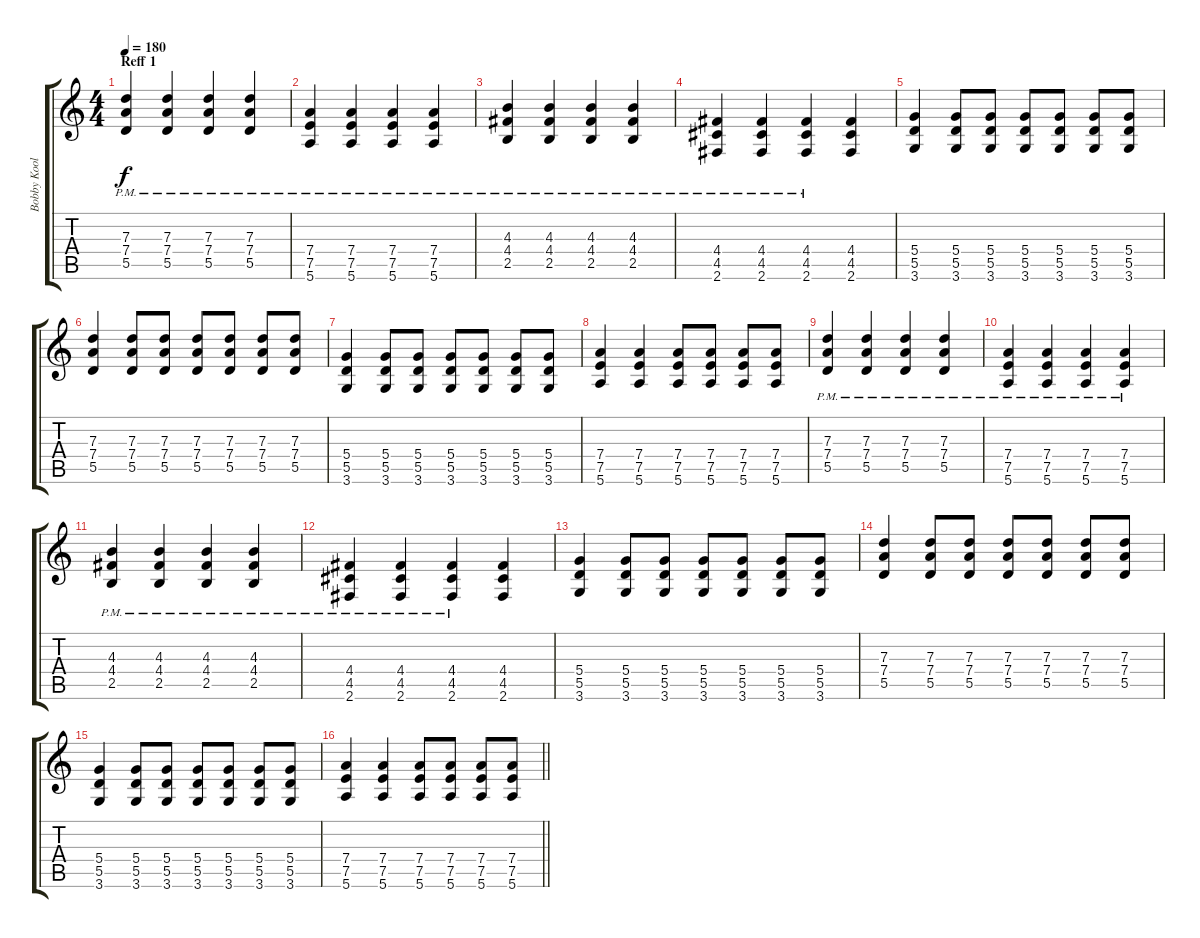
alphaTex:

\track ("Bobby Kool (Guitar)" "Bobby Kool") {instrument distortionguitar}
\staff {score tabs}
\tuning (E4 B3 G3 D3 A2 E2) {hide}
\ts (4 4)
\section ("" "Reff 1")
\tempo 180
\clef g2
\ks c
(7.3{pm} 7.4{pm} 5.5{pm}).4{dy f} (7.3{pm} 7.4{pm} 5.5{pm}).4 (7.3{pm} 7.4{pm} 5.5{pm}).4 (7.3{pm} 7.4{pm} 5.5{pm}).4 |
(7.4{pm} 7.5{pm} 5.6{pm}).4 (7.4{pm} 7.5{pm} 5.6{pm}).4 (7.4{pm} 7.5{pm} 5.6{pm}).4 (7.4{pm} 7.5{pm} 5.6{pm}).4 |
(4.3{pm} 4.4{pm} 2.5{pm}).4 (4.3{pm} 4.4{pm} 2.5{pm}).4 (4.3{pm} 4.4{pm} 2.5{pm}).4 (4.3{pm} 4.4{pm} 2.5{pm}).4 |
(4.4{pm} 4.5{pm} 2.6{pm}).4 (4.4{pm} 4.5{pm} 2.6{pm}).4 (4.4{pm} 4.5{pm} 2.6{pm}).4 (4.4 4.5 2.6).4 |
(5.4 5.5 3.6).4 (5.4 5.5 3.6).8 (5.4 5.5 3.6).8 (5.4 5.5 3.6).8 (5.4 5.5 3.6).8 (5.4 5.5 3.6).8 (5.4 5.5 3.6).8 |
(7.3 7.4 5.5).4 (7.3 7.4 5.5).8 (7.3 7.4 5.5).8 (7.3 7.4 5.5).8 (7.3 7.4 5.5).8 (7.3 7.4 5.5).8 (7.3 7.4 5.5).8 |
(5.4 5.5 3.6).4 (5.4 5.5 3.6).8 (5.4 5.5 3.6).8 (5.4 5.5 3.6).8 (5.4 5.5 3.6).8 (5.4 5.5 3.6).8 (5.4 5.5 3.6).8 |
(7.4 7.5 5.6).4 (7.4 7.5 5.6).4 (7.4 7.5 5.6).8 (7.4 7.5 5.6).8 (7.4 7.5 5.6).8 (7.4 7.5 5.6).8 |
(7.3{pm} 7.4{pm} 5.5{pm}).4 (7.3{pm} 7.4{pm} 5.5{pm}).4 (7.3{pm} 7.4{pm} 5.5{pm}).4 (7.3{pm} 7.4{pm} 5.5{pm}).4 |
(7.4{pm} 7.5{pm} 5.6{pm}).4 (7.4{pm} 7.5{pm} 5.6{pm}).4 (7.4{pm} 7.5{pm} 5.6{pm}).4 (7.4{pm} 7.5{pm} 5.6{pm}).4 |
(4.3{pm} 4.4{pm} 2.5{pm}).4 (4.3{pm} 4.4{pm} 2.5{pm}).4 (4.3{pm} 4.4{pm} 2.5{pm}).4 (4.3{pm} 4.4{pm} 2.5{pm}).4 |
(4.4{pm} 4.5{pm} 2.6{pm}).4 (4.4{pm} 4.5{pm} 2.6{pm}).4 (4.4{pm} 4.5{pm} 2.6{pm}).4 (4.4 4.5 2.6).4 |
(5.4 5.5 3.6).4 (5.4 5.5 3.6).8 (5.4 5.5 3.6).8 (5.4 5.5 3.6).8 (5.4 5.5 3.6).8 (5.4 5.5 3.6).8 (5.4 5.5 3.6).8 |
(7.3 7.4 5.5).4 (7.3 7.4 5.5).8 (7.3 7.4 5.5).8 (7.3 7.4 5.5).8 (7.3 7.4 5.5).8 (7.3 7.4 5.5).8 (7.3 7.4 5.5).8 |
(5.4 5.5 3.6).4 (5.4 5.5 3.6).8 (5.4 5.5 3.6).8 (5.4 5.5 3.6).8 (5.4 5.5 3.6).8 (5.4 5.5 3.6).8 (5.4 5.5 3.6).8 |
\barLineRight lightlight
(7.4 7.5 5.6).4 (7.4 7.5 5.6).4 (7.4 7.5 5.6).8 (7.4 7.5 5.6).8 (7.4 7.5 5.6).8 (7.4 7.5 5.6).8
